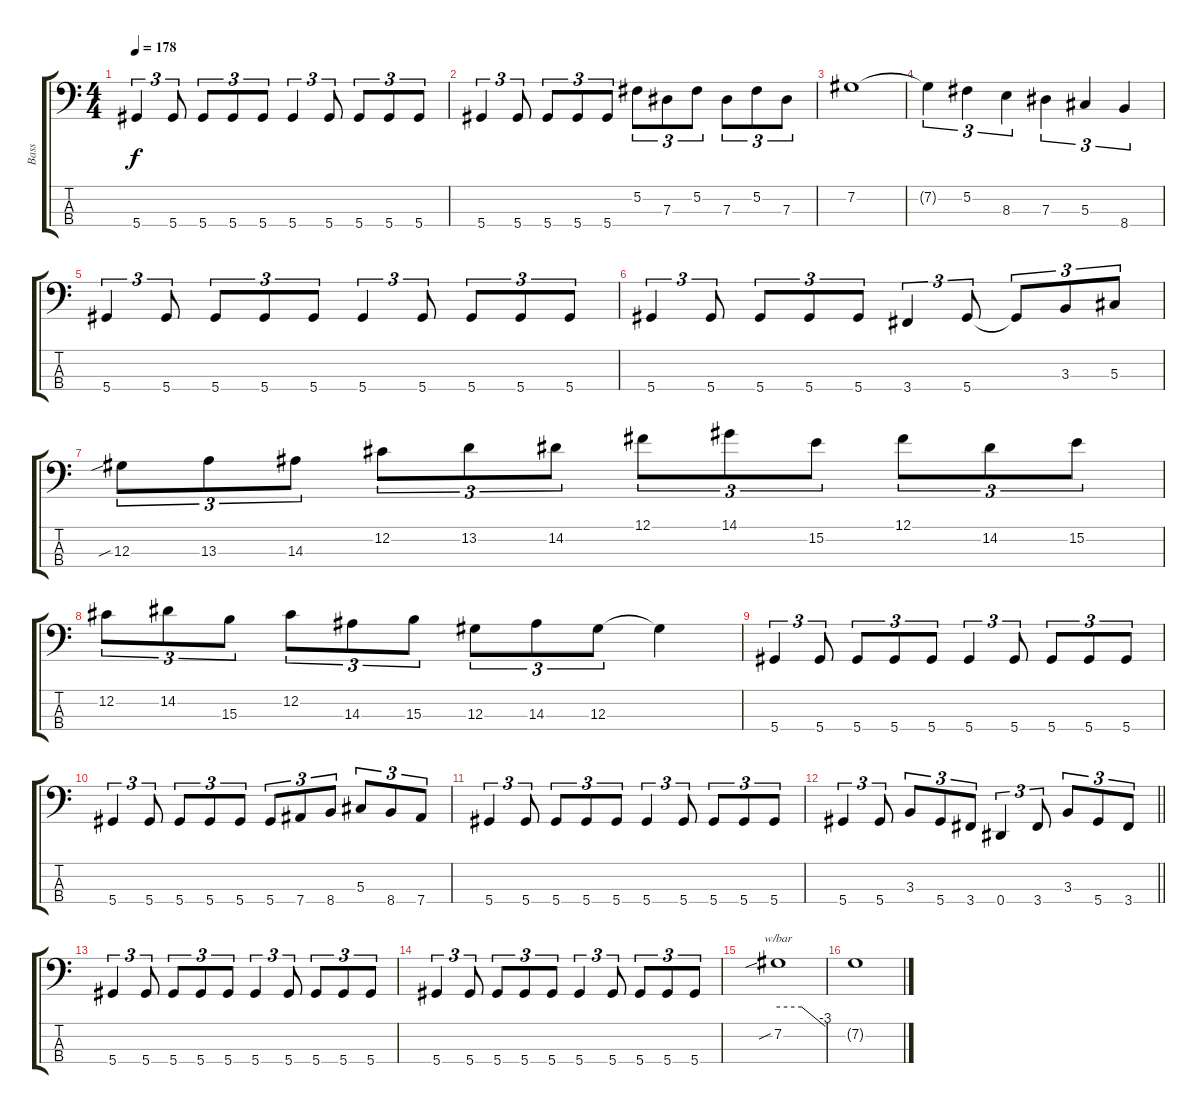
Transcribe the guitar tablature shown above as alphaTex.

\track ("Bass" "Bass") {instrument fretlessbass}
\staff {score tabs}
\tuning (Gb2 Db2 Ab1 Eb1) {hide}
\ts (4 4)
\tempo 178
\clef f4
\ks c
5.4.4{tu (3 2) dy f} 5.4.8{tu (3 2)} 5.4.8{tu (3 2)} 5.4.8{tu (3 2)} 5.4.8{tu (3 2)} 5.4.4{tu (3 2)} 5.4.8{tu (3 2)} 5.4.8{tu (3 2)} 5.4.8{tu (3 2)} 5.4.8{tu (3 2)} |
5.4.4{tu (3 2)} 5.4.8{tu (3 2)} 5.4.8{tu (3 2)} 5.4.8{tu (3 2)} 5.4.8{tu (3 2)} 5.2.8{tu (3 2)} 7.3.8{tu (3 2)} 5.2.8{tu (3 2)} 7.3.8{tu (3 2)} 5.2.8{tu (3 2)} 7.3.8{tu (3 2)} |
7.2.1 |
7.2{t}.4{tu (3 2)} 5.2.4{tu (3 2)} 8.3.4{tu (3 2)} 7.3.4{tu (3 2)} 5.3.4{tu (3 2)} 8.4.4{tu (3 2)} |
5.4.4{tu (3 2)} 5.4.8{tu (3 2)} 5.4.8{tu (3 2)} 5.4.8{tu (3 2)} 5.4.8{tu (3 2)} 5.4.4{tu (3 2)} 5.4.8{tu (3 2)} 5.4.8{tu (3 2)} 5.4.8{tu (3 2)} 5.4.8{tu (3 2)} |
5.4.4{tu (3 2)} 5.4.8{tu (3 2)} 5.4.8{tu (3 2)} 5.4.8{tu (3 2)} 5.4.8{tu (3 2)} 3.4.4{tu (3 2)} 5.4.8{tu (3 2)} 5.4{t}.8{tu (3 2)} 3.3.8{tu (3 2)} 5.3.8{tu (3 2)} |
12.3{sib}.8{tu (3 2)} 13.3.8{tu (3 2)} 14.3.8{tu (3 2)} 12.2.8{tu (3 2)} 13.2.8{tu (3 2)} 14.2.8{tu (3 2)} 12.1.8{tu (3 2)} 14.1.8{tu (3 2)} 15.2.8{tu (3 2)} 12.1.8{tu (3 2)} 14.2.8{tu (3 2)} 15.2.8{tu (3 2)} |
12.2.8{tu (3 2)} 14.2.8{tu (3 2)} 15.3.8{tu (3 2)} 12.2.8{tu (3 2)} 14.3.8{tu (3 2)} 15.3.8{tu (3 2)} 12.3.8{tu (3 2)} 14.3.8{tu (3 2)} 12.3.8{tu (3 2)} 12.3{t}.4 |
5.4.4{tu (3 2)} 5.4.8{tu (3 2)} 5.4.8{tu (3 2)} 5.4.8{tu (3 2)} 5.4.8{tu (3 2)} 5.4.4{tu (3 2)} 5.4.8{tu (3 2)} 5.4.8{tu (3 2)} 5.4.8{tu (3 2)} 5.4.8{tu (3 2)} |
5.4.4{tu (3 2)} 5.4.8{tu (3 2)} 5.4.8{tu (3 2)} 5.4.8{tu (3 2)} 5.4.8{tu (3 2)} 5.4.8{tu (3 2)} 7.4.8{tu (3 2)} 8.4.8{tu (3 2)} 5.3.8{tu (3 2)} 8.4.8{tu (3 2)} 7.4.8{tu (3 2)} |
5.4.4{tu (3 2)} 5.4.8{tu (3 2)} 5.4.8{tu (3 2)} 5.4.8{tu (3 2)} 5.4.8{tu (3 2)} 5.4.4{tu (3 2)} 5.4.8{tu (3 2)} 5.4.8{tu (3 2)} 5.4.8{tu (3 2)} 5.4.8{tu (3 2)} |
\barLineRight lightlight
5.4.4{tu (3 2)} 5.4.8{tu (3 2)} 3.3.8{tu (3 2)} 5.4.8{tu (3 2)} 3.4.8{tu (3 2)} 0.4.4{tu (3 2)} 3.4.8{tu (3 2)} 3.3.8{tu (3 2)} 5.4.8{tu (3 2)} 3.4.8{tu (3 2)} |
\section ("" "")
5.4.4{tu (3 2)} 5.4.8{tu (3 2)} 5.4.8{tu (3 2)} 5.4.8{tu (3 2)} 5.4.8{tu (3 2)} 5.4.4{tu (3 2)} 5.4.8{tu (3 2)} 5.4.8{tu (3 2)} 5.4.8{tu (3 2)} 5.4.8{tu (3 2)} |
5.4.4{tu (3 2)} 5.4.8{tu (3 2)} 5.4.8{tu (3 2)} 5.4.8{tu (3 2)} 5.4.8{tu (3 2)} 5.4.4{tu (3 2)} 5.4.8{tu (3 2)} 5.4.8{tu (3 2)} 5.4.8{tu (3 2)} 5.4.8{tu (3 2)} |
7.2{sib}.1{tbe (custom default 0 0 30 0 60 -12)} |
7.2{t}.1
